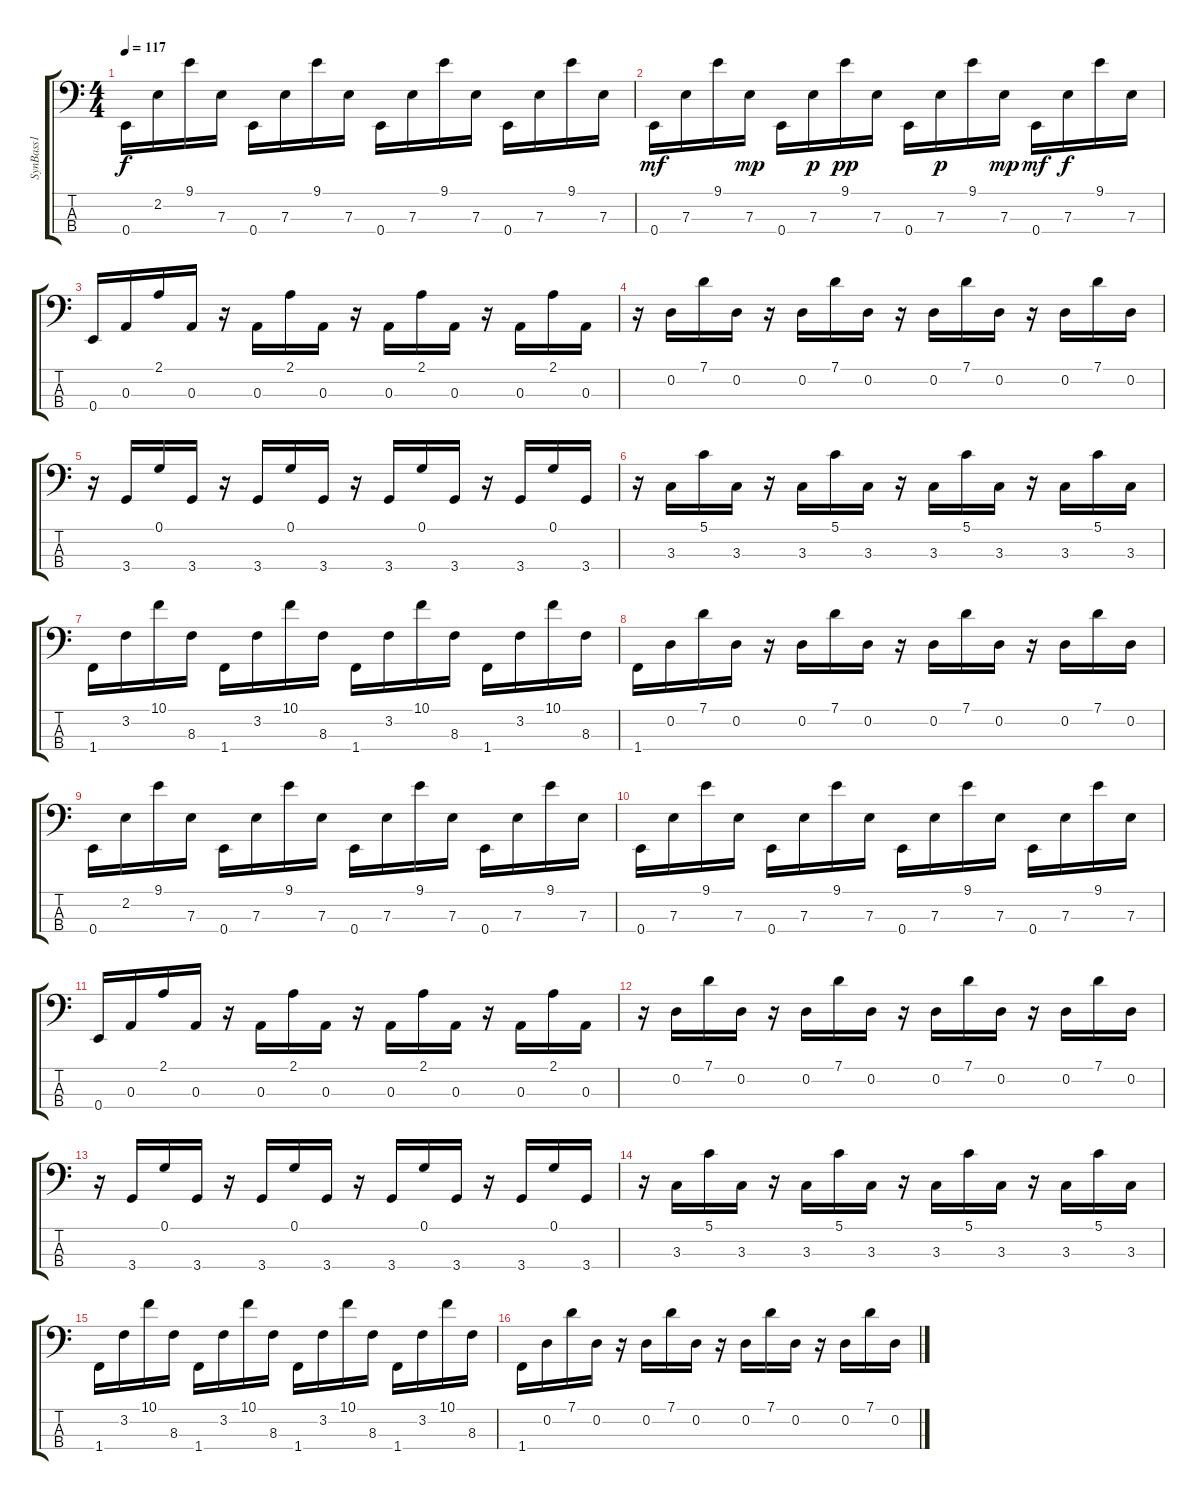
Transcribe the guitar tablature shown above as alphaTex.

\track ("SynBass1" "SynBass1") {instrument synthbass1}
\staff {score tabs}
\tuning (G2 D2 A1 E1) {hide}
\ts (4 4)
\tempo 117
\clef f4
\ks c
0.4.16{dy f} 2.2.16 9.1.16 7.3.16 0.4.16 7.3.16 9.1.16 7.3.16 0.4.16 7.3.16 9.1.16 7.3.16 0.4.16 7.3.16 9.1.16 7.3.16 |
0.4.16{dy mf} 7.3.16 9.1.16 7.3.16{dy mp} 0.4.16 7.3.16{dy p} 9.1.16{dy pp} 7.3.16 0.4.16 7.3.16{dy p} 9.1.16 7.3.16{dy mp} 0.4.16{dy mf} 7.3.16{dy f} 9.1.16 7.3.16 |
0.4.16 0.3.16 2.1.16 0.3.16 r.16 0.3.16 2.1.16 0.3.16 r.16 0.3.16 2.1.16 0.3.16 r.16 0.3.16 2.1.16 0.3.16 |
r.16 0.2.16 7.1.16 0.2.16 r.16 0.2.16 7.1.16 0.2.16 r.16 0.2.16 7.1.16 0.2.16 r.16 0.2.16 7.1.16 0.2.16 |
r.16 3.4.16 0.1.16 3.4.16 r.16 3.4.16 0.1.16 3.4.16 r.16 3.4.16 0.1.16 3.4.16 r.16 3.4.16 0.1.16 3.4.16 |
r.16 3.3.16 5.1.16 3.3.16 r.16 3.3.16 5.1.16 3.3.16 r.16 3.3.16 5.1.16 3.3.16 r.16 3.3.16 5.1.16 3.3.16 |
1.4.16 3.2.16 10.1.16 8.3.16 1.4.16 3.2.16 10.1.16 8.3.16 1.4.16 3.2.16 10.1.16 8.3.16 1.4.16 3.2.16 10.1.16 8.3.16 |
1.4.16 0.2.16 7.1.16 0.2.16 r.16 0.2.16 7.1.16 0.2.16 r.16 0.2.16 7.1.16 0.2.16 r.16 0.2.16 7.1.16 0.2.16 |
0.4.16 2.2.16 9.1.16 7.3.16 0.4.16 7.3.16 9.1.16 7.3.16 0.4.16 7.3.16 9.1.16 7.3.16 0.4.16 7.3.16 9.1.16 7.3.16 |
0.4.16 7.3.16 9.1.16 7.3.16 0.4.16 7.3.16 9.1.16 7.3.16 0.4.16 7.3.16 9.1.16 7.3.16 0.4.16 7.3.16 9.1.16 7.3.16 |
0.4.16 0.3.16 2.1.16 0.3.16 r.16 0.3.16 2.1.16 0.3.16 r.16 0.3.16 2.1.16 0.3.16 r.16 0.3.16 2.1.16 0.3.16 |
r.16 0.2.16 7.1.16 0.2.16 r.16 0.2.16 7.1.16 0.2.16 r.16 0.2.16 7.1.16 0.2.16 r.16 0.2.16 7.1.16 0.2.16 |
r.16 3.4.16 0.1.16 3.4.16 r.16 3.4.16 0.1.16 3.4.16 r.16 3.4.16 0.1.16 3.4.16 r.16 3.4.16 0.1.16 3.4.16 |
r.16 3.3.16 5.1.16 3.3.16 r.16 3.3.16 5.1.16 3.3.16 r.16 3.3.16 5.1.16 3.3.16 r.16 3.3.16 5.1.16 3.3.16 |
1.4.16 3.2.16 10.1.16 8.3.16 1.4.16 3.2.16 10.1.16 8.3.16 1.4.16 3.2.16 10.1.16 8.3.16 1.4.16 3.2.16 10.1.16 8.3.16 |
1.4.16 0.2.16 7.1.16 0.2.16 r.16 0.2.16 7.1.16 0.2.16 r.16 0.2.16 7.1.16 0.2.16 r.16 0.2.16 7.1.16 0.2.16
